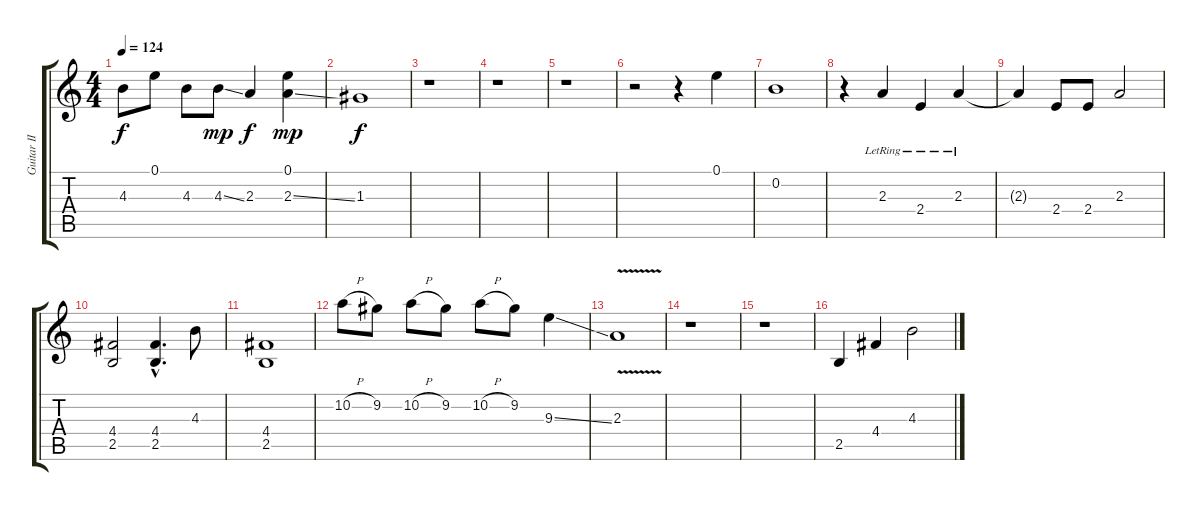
\track ("Guitar II (solo)" "Guitar II ") {instrument overdrivenguitar}
\staff {score tabs}
\tuning (E4 B3 G3 D3 A2 E2) {hide}
\ts (4 4)
\tempo 124
\clef g2
\ks c
4.3{t}.8{dy f} 0.1.8 4.3.8 4.3{ss}.8{dy mp} 2.3.4{dy f} (0.1 2.3{ss}).4{dy mp} |
1.3.1{dy f} |
r.1 |
r.1 |
r.1 |
r.2 r.4 0.1.4 |
0.2.1 |
r.4 2.3{lr}.4 2.4{lr}.4 2.3{lr}.4 |
2.3{t}.4 2.4.8 2.4.8 2.3.2 |
(4.4 2.5).2 (4.4{hac} 2.5{hac}).4{d} 4.3.8 |
(4.4 2.5).1 |
10.2{h}.8 9.2.8 10.2{h}.8 9.2.8 10.2{h}.8 9.2.8 9.3{ss}.4 |
2.3{v}.1 |
r.1 |
r.1 |
2.5.4 4.4.4 4.3.2
